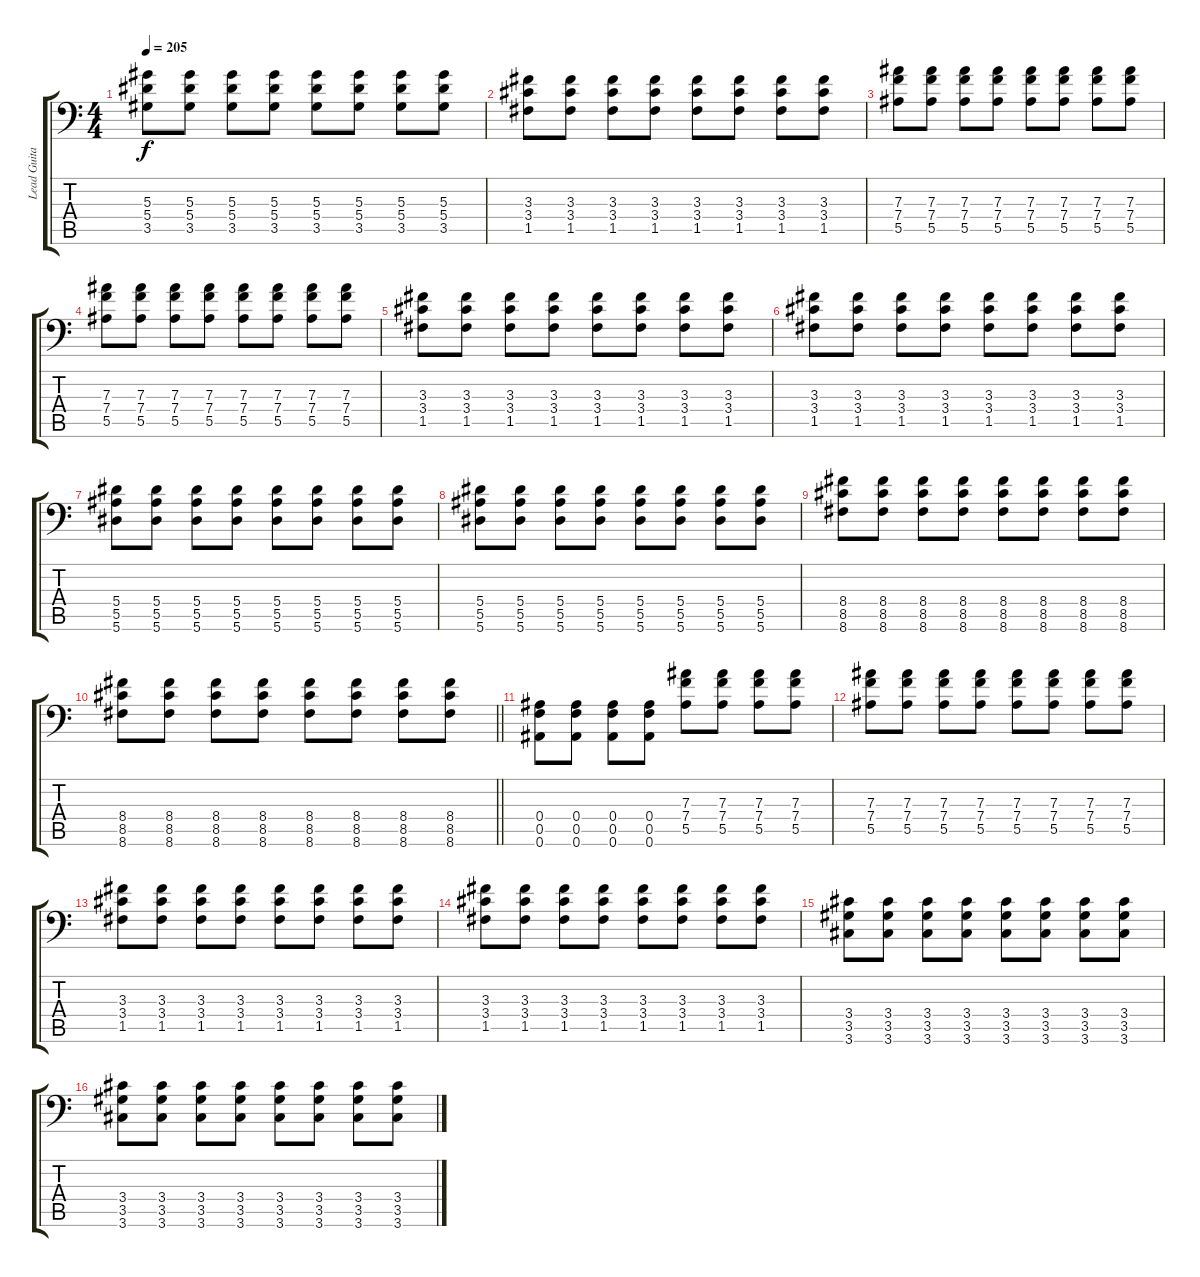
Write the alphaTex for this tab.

\track ("Lead Guitar" "Lead Guita") {instrument distortionguitar}
\staff {score tabs}
\tuning (C4 G3 Eb3 Bb2 F2 Bb1) {hide}
\ts (4 4)
\tempo 205
\clef f4
\ks c
(5.3 5.4 3.5).8{dy f} (5.3 5.4 3.5).8 (5.3 5.4 3.5).8 (5.3 5.4 3.5).8 (5.3 5.4 3.5).8 (5.3 5.4 3.5).8 (5.3 5.4 3.5).8 (5.3 5.4 3.5).8 |
(3.3 3.4 1.5).8 (3.3 3.4 1.5).8 (3.3 3.4 1.5).8 (3.3 3.4 1.5).8 (3.3 3.4 1.5).8 (3.3 3.4 1.5).8 (3.3 3.4 1.5).8 (3.3 3.4 1.5).8 |
(7.3 7.4 5.5).8 (7.3 7.4 5.5).8 (7.3 7.4 5.5).8 (7.3 7.4 5.5).8 (7.3 7.4 5.5).8 (7.3 7.4 5.5).8 (7.3 7.4 5.5).8 (7.3 7.4 5.5).8 |
(7.3 7.4 5.5).8 (7.3 7.4 5.5).8 (7.3 7.4 5.5).8 (7.3 7.4 5.5).8 (7.3 7.4 5.5).8 (7.3 7.4 5.5).8 (7.3 7.4 5.5).8 (7.3 7.4 5.5).8 |
(3.3 3.4 1.5).8 (3.3 3.4 1.5).8 (3.3 3.4 1.5).8 (3.3 3.4 1.5).8 (3.3 3.4 1.5).8 (3.3 3.4 1.5).8 (3.3 3.4 1.5).8 (3.3 3.4 1.5).8 |
(3.3 3.4 1.5).8 (3.3 3.4 1.5).8 (3.3 3.4 1.5).8 (3.3 3.4 1.5).8 (3.3 3.4 1.5).8 (3.3 3.4 1.5).8 (3.3 3.4 1.5).8 (3.3 3.4 1.5).8 |
(5.4 5.5 5.6).8 (5.4 5.5 5.6).8 (5.4 5.5 5.6).8 (5.4 5.5 5.6).8 (5.4 5.5 5.6).8 (5.4 5.5 5.6).8 (5.4 5.5 5.6).8 (5.4 5.5 5.6).8 |
(5.4 5.5 5.6).8 (5.4 5.5 5.6).8 (5.4 5.5 5.6).8 (5.4 5.5 5.6).8 (5.4 5.5 5.6).8 (5.4 5.5 5.6).8 (5.4 5.5 5.6).8 (5.4 5.5 5.6).8 |
(8.4 8.5 8.6).8 (8.4 8.5 8.6).8 (8.4 8.5 8.6).8 (8.4 8.5 8.6).8 (8.4 8.5 8.6).8 (8.4 8.5 8.6).8 (8.4 8.5 8.6).8 (8.4 8.5 8.6).8 |
\barLineRight lightlight
(8.4 8.5 8.6).8 (8.4 8.5 8.6).8 (8.4 8.5 8.6).8 (8.4 8.5 8.6).8 (8.4 8.5 8.6).8 (8.4 8.5 8.6).8 (8.4 8.5 8.6).8 (8.4 8.5 8.6).8 |
(0.4 0.5 0.6).8 (0.4 0.5 0.6).8 (0.4 0.5 0.6).8 (0.4 0.5 0.6).8 (7.3 7.4 5.5).8 (7.3 7.4 5.5).8 (7.3 7.4 5.5).8 (7.3 7.4 5.5).8 |
(7.3 7.4 5.5).8 (7.3 7.4 5.5).8 (7.3 7.4 5.5).8 (7.3 7.4 5.5).8 (7.3 7.4 5.5).8 (7.3 7.4 5.5).8 (7.3 7.4 5.5).8 (7.3 7.4 5.5).8 |
(3.3 3.4 1.5).8 (3.3 3.4 1.5).8 (3.3 3.4 1.5).8 (3.3 3.4 1.5).8 (3.3 3.4 1.5).8 (3.3 3.4 1.5).8 (3.3 3.4 1.5).8 (3.3 3.4 1.5).8 |
(3.3 3.4 1.5).8 (3.3 3.4 1.5).8 (3.3 3.4 1.5).8 (3.3 3.4 1.5).8 (3.3 3.4 1.5).8 (3.3 3.4 1.5).8 (3.3 3.4 1.5).8 (3.3 3.4 1.5).8 |
(3.4 3.5 3.6).8 (3.4 3.5 3.6).8 (3.4 3.5 3.6).8 (3.4 3.5 3.6).8 (3.4 3.5 3.6).8 (3.4 3.5 3.6).8 (3.4 3.5 3.6).8 (3.4 3.5 3.6).8 |
(3.4 3.5 3.6).8 (3.4 3.5 3.6).8 (3.4 3.5 3.6).8 (3.4 3.5 3.6).8 (3.4 3.5 3.6).8 (3.4 3.5 3.6).8 (3.4 3.5 3.6).8 (3.4 3.5 3.6).8
